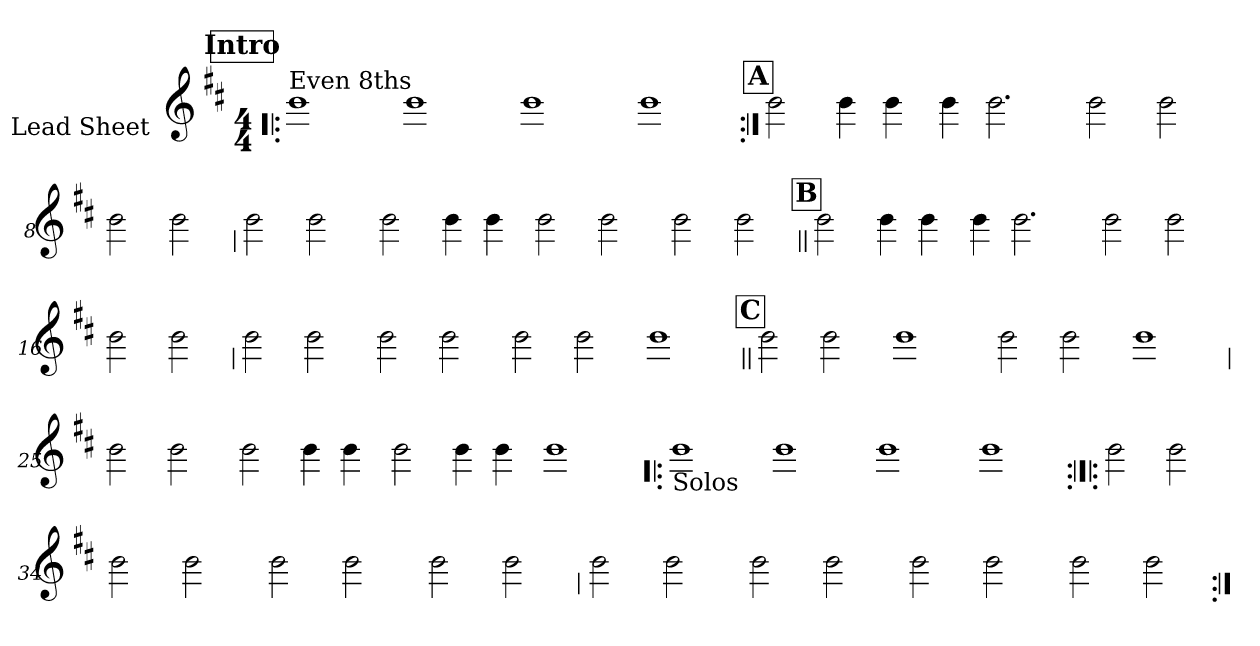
**kern
*part1
*staff1
*I"Lead Sheet
*stria0
*clefG2
*k[f#c#]
*D:
*M4/4
!!LO:REH:place=s1:a:t=Intro
=1!|:
!LO:TX:a:t=Even 8ths
1b
=2-
1b
=3-
1b
=4-
1b
!!LO:LB:g=z
!!LO:REH:place=s1:a:t=A
=5:|!
2b
4b
4b
=6-
4b
2.b
=7-
2b
2b
=8-
2b
2b
!!LO:LB:g=z
=9
2b
2b
=10-
2b
4b
4b
=11-
2b
2b
=12-
2b
2b
!!LO:LB:g=z
!!LO:REH:place=s1:a:t=B
=13||
2b
4b
4b
=14-
4b
2.b
=15-
2b
2b
=16-
2b
2b
!!LO:LB:g=z
=17
2b
2b
=18-
2b
2b
=19-
2b
2b
=20-
1b
!!LO:LB:g=z
!!LO:REH:place=s1:a:t=C
=21||
2b
2b
=22-
1b
=23-
2b
2b
=24-
1b
!!LO:LB:g=z
=25
2b
2b
=26-
2b
4b
4b
=27-
2b
4b
4b
=28-
1b
!!LO:LB:g=z
=29!|:
!LO:TX:b:t=Solos
1b
=30-
1b
=31-
1b
=32-
1b
!!LO:LB:g=z
=33:|!|:
2b
2b
=34-
2b
2b
=35-
2b
2b
=36-
2b
2b
!!LO:LB:g=z
=37
2b
2b
=38-
2b
2b
=39-
2b
2b
=40-
2b
2b
=:|!
*-
